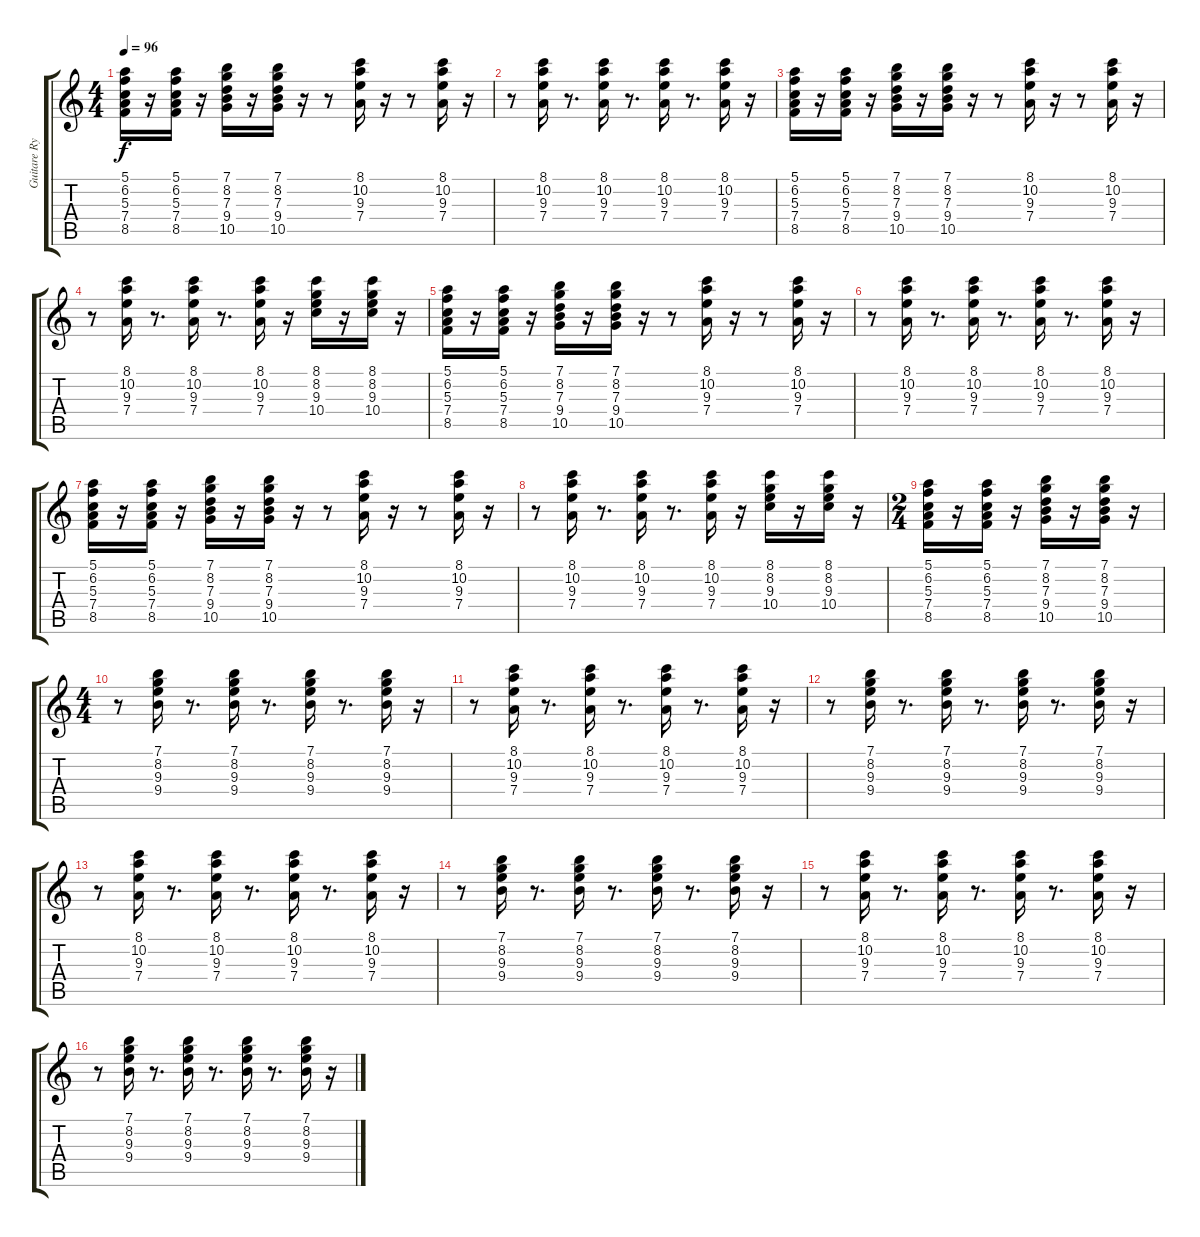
\track ("Guitare Ryhtmique" "Guitare Ry") {instrument acousticguitarsteel}
\staff {score tabs}
\tuning (E4 B3 G3 D3 A2 E2) {hide}
\ts (4 4)
\tempo 96
\clef g2
\ks c
(5.1 6.2 5.3 7.4 8.5).16{dy f} r.16 (5.1 6.2 5.3 7.4 8.5).16 r.16 (7.1 8.2 7.3 9.4 10.5).16 r.16 (7.1 8.2 7.3 9.4 10.5).16 r.16 r.8 (8.1 10.2 9.3 7.4).16 r.16 r.8 (8.1 10.2 9.3 7.4).16 r.16 |
r.8 (8.1 10.2 9.3 7.4).16 r.8{d} (8.1 10.2 9.3 7.4).16 r.8{d} (8.1 10.2 9.3 7.4).16 r.8{d} (8.1 10.2 9.3 7.4).16 r.16 |
(5.1 6.2 5.3 7.4 8.5).16 r.16 (5.1 6.2 5.3 7.4 8.5).16 r.16 (7.1 8.2 7.3 9.4 10.5).16 r.16 (7.1 8.2 7.3 9.4 10.5).16 r.16 r.8 (8.1 10.2 9.3 7.4).16 r.16 r.8 (8.1 10.2 9.3 7.4).16 r.16 |
r.8 (8.1 10.2 9.3 7.4).16 r.8{d} (8.1 10.2 9.3 7.4).16 r.8{d} (8.1 10.2 9.3 7.4).16 r.16 (8.1 8.2 9.3 10.4).16 r.16 (8.1 8.2 9.3 10.4).16 r.16 |
(5.1 6.2 5.3 7.4 8.5).16 r.16 (5.1 6.2 5.3 7.4 8.5).16 r.16 (7.1 8.2 7.3 9.4 10.5).16 r.16 (7.1 8.2 7.3 9.4 10.5).16 r.16 r.8 (8.1 10.2 9.3 7.4).16 r.16 r.8 (8.1 10.2 9.3 7.4).16 r.16 |
r.8 (8.1 10.2 9.3 7.4).16 r.8{d} (8.1 10.2 9.3 7.4).16 r.8{d} (8.1 10.2 9.3 7.4).16 r.8{d} (8.1 10.2 9.3 7.4).16 r.16 |
(5.1 6.2 5.3 7.4 8.5).16 r.16 (5.1 6.2 5.3 7.4 8.5).16 r.16 (7.1 8.2 7.3 9.4 10.5).16 r.16 (7.1 8.2 7.3 9.4 10.5).16 r.16 r.8 (8.1 10.2 9.3 7.4).16 r.16 r.8 (8.1 10.2 9.3 7.4).16 r.16 |
r.8 (8.1 10.2 9.3 7.4).16 r.8{d} (8.1 10.2 9.3 7.4).16 r.8{d} (8.1 10.2 9.3 7.4).16 r.16 (8.1 8.2 9.3 10.4).16 r.16 (8.1 8.2 9.3 10.4).16 r.16 |
\ts (2 4)
(5.1 6.2 5.3 7.4 8.5).16 r.16 (5.1 6.2 5.3 7.4 8.5).16 r.16 (7.1 8.2 7.3 9.4 10.5).16 r.16 (7.1 8.2 7.3 9.4 10.5).16 r.16 |
\ts (4 4)
r.8 (7.1 8.2 9.3 9.4).16 r.8{d} (7.1 8.2 9.3 9.4).16 r.8{d} (7.1 8.2 9.3 9.4).16 r.8{d} (7.1 8.2 9.3 9.4).16 r.16 |
r.8 (8.1 10.2 9.3 7.4).16 r.8{d} (8.1 10.2 9.3 7.4).16 r.8{d} (8.1 10.2 9.3 7.4).16 r.8{d} (8.1 10.2 9.3 7.4).16 r.16 |
r.8 (7.1 8.2 9.3 9.4).16 r.8{d} (7.1 8.2 9.3 9.4).16 r.8{d} (7.1 8.2 9.3 9.4).16 r.8{d} (7.1 8.2 9.3 9.4).16 r.16 |
r.8 (8.1 10.2 9.3 7.4).16 r.8{d} (8.1 10.2 9.3 7.4).16 r.8{d} (8.1 10.2 9.3 7.4).16 r.8{d} (8.1 10.2 9.3 7.4).16 r.16 |
r.8 (7.1 8.2 9.3 9.4).16 r.8{d} (7.1 8.2 9.3 9.4).16 r.8{d} (7.1 8.2 9.3 9.4).16 r.8{d} (7.1 8.2 9.3 9.4).16 r.16 |
r.8 (8.1 10.2 9.3 7.4).16 r.8{d} (8.1 10.2 9.3 7.4).16 r.8{d} (8.1 10.2 9.3 7.4).16 r.8{d} (8.1 10.2 9.3 7.4).16 r.16 |
r.8 (7.1 8.2 9.3 9.4).16 r.8{d} (7.1 8.2 9.3 9.4).16 r.8{d} (7.1 8.2 9.3 9.4).16 r.8{d} (7.1 8.2 9.3 9.4).16 r.16
